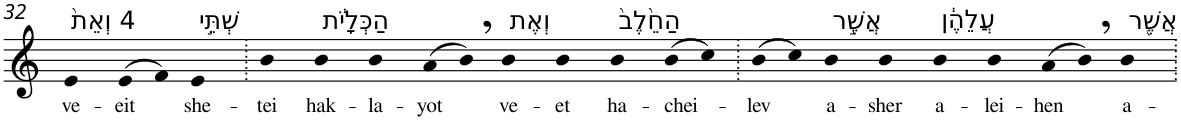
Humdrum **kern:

**kern	**text
*part1	*part1
*staff1	*staff1
*I"Piano	*
*I'Pno	*
!!LO:PB:g=z
*clefG2	*
*k[]	*
=32	=32
!LO:TX:a:t=4 וְאֵת֙	!
!	!LO:LY:b
4e	ve-
!	!LO:LY:b
(>8e	-eit
8f)	.
!LO:TX:a:t=שְׁתֵּ֣י	!
!	!LO:LY:b
4e	she-
=33.	=33.
!	!LO:LY:b
4b	-tei
!LO:TX:a:t=הַכְּלָיֹ֔ת	!
!	!LO:LY:b
4b	hak-
!	!LO:LY:b
4b	-la-
!	!LO:LY:b
(>8a	-yot
8b,)	.
!LO:TX:a:t=וְאֶת	!
!	!LO:LY:b
4b	ve-
!	!LO:LY:b
4b	-et
!LO:TX:a:t=הַחֵ֙לֶב֙	!
!	!LO:LY:b
4b	ha-
!	!LO:LY:b
(>8b	-chei-
8cc)	.
=34.	=34.
!	!LO:LY:b
(>8b	-lev
8cc)	.
!LO:TX:a:t=אֲשֶׁ֣ר	!
!	!LO:LY:b
4b	a-
!	!LO:LY:b
4b	-sher
!LO:TX:a:t=עֲלֵהֶ֔ן	!
!	!LO:LY:b
4b	a-
!	!LO:LY:b
4b	-lei-
!	!LO:LY:b
(>8a	-hen
8b,)	.
!LO:TX:a:t=אֲשֶׁ֖ר	!
!	!LO:LY:b
4b	a-
=.	=.
*-	*-
